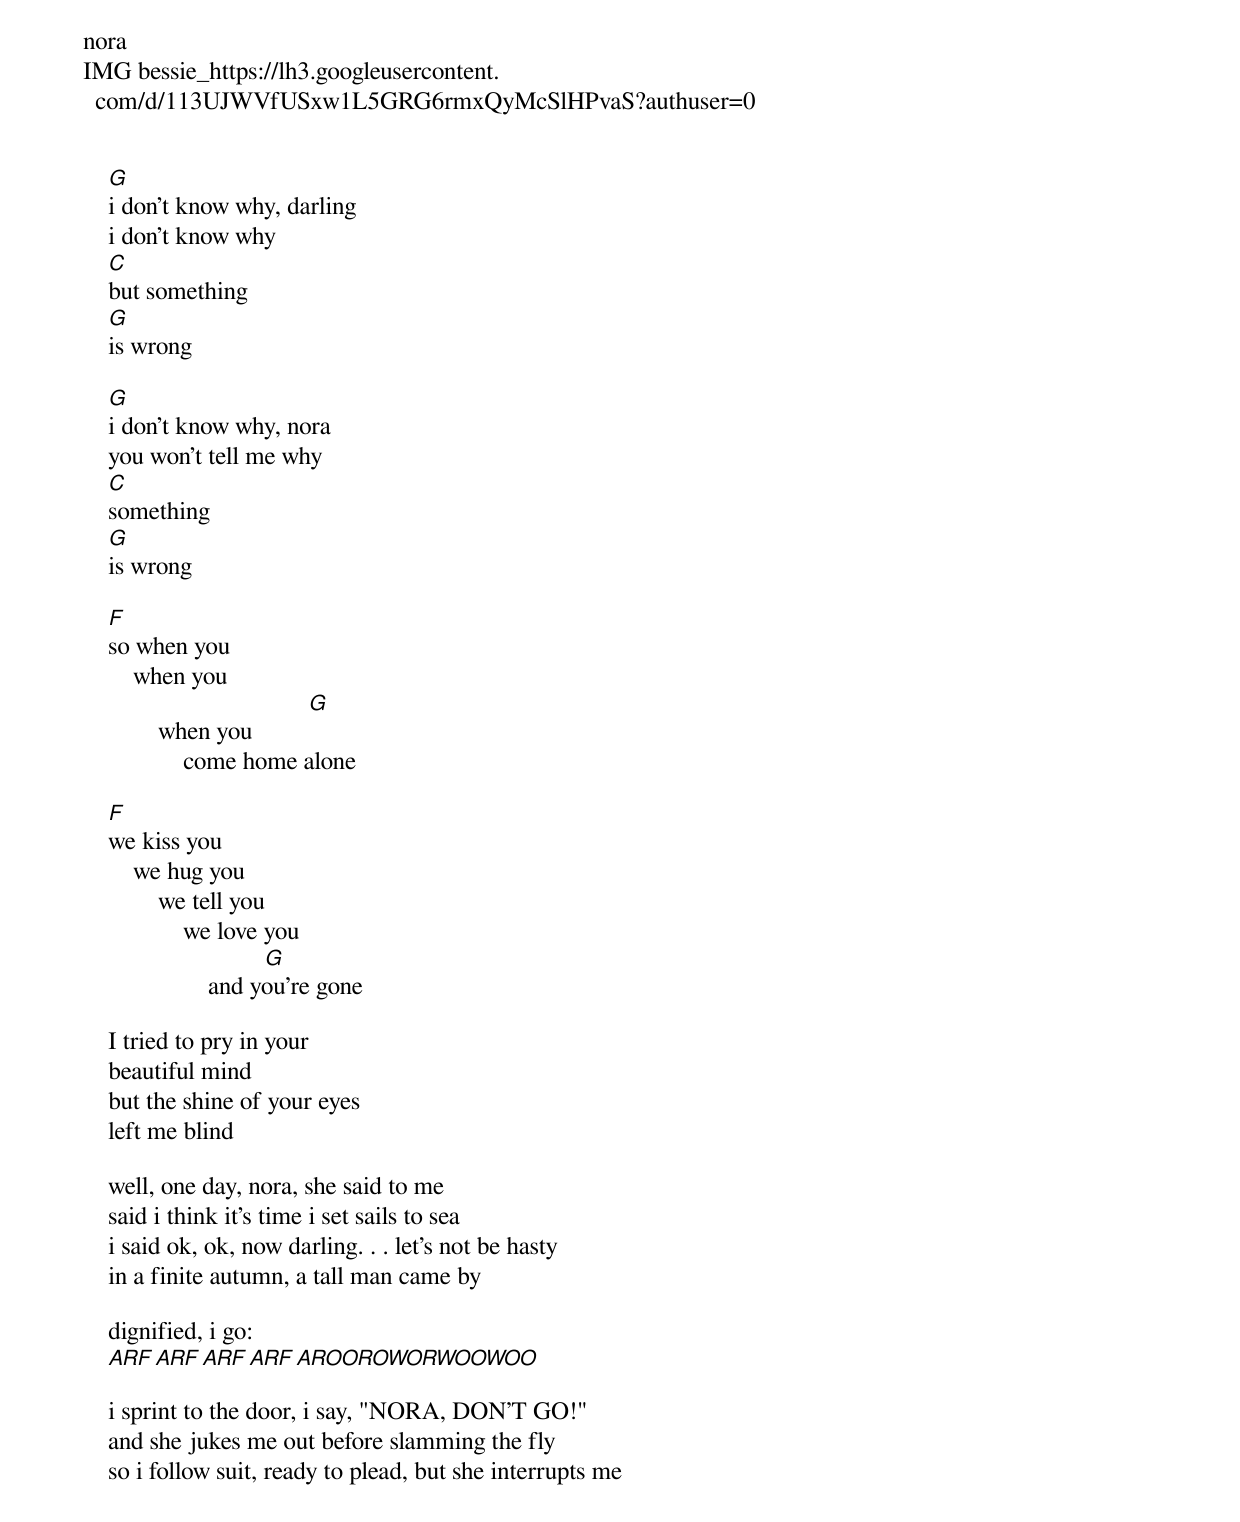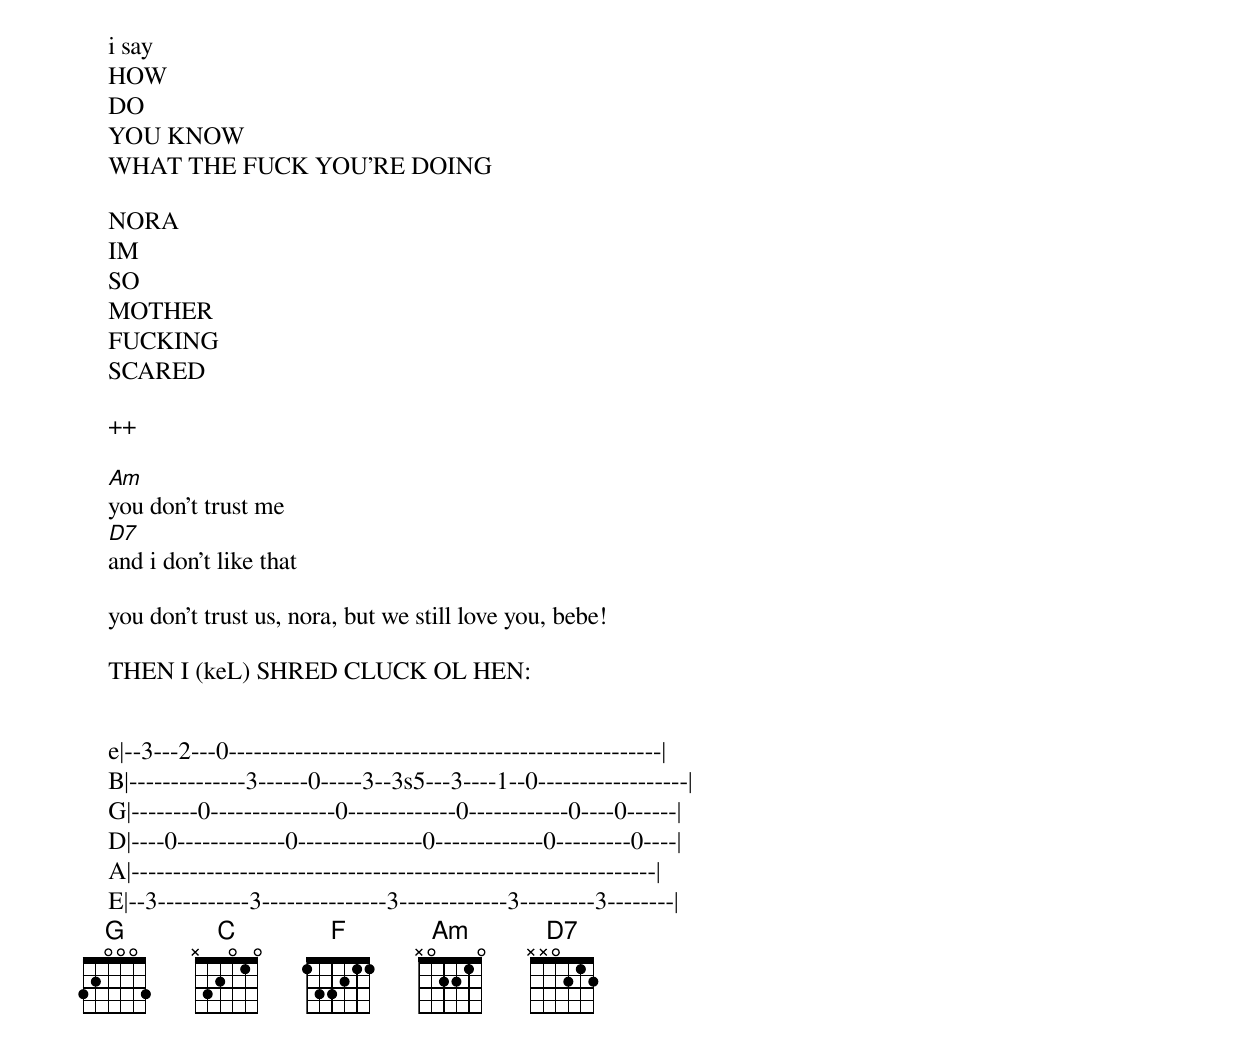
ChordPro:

nora
IMG bessie_https://lh3.googleusercontent.com/d/113UJWVfUSxw1L5GRG6rmxQyMcSlHPvaS?authuser=0


    [G]
    i don't know why, darling
    i don't know why
    [C]
    but something
    [G]
    is wrong

    [G]
    i don't know why, nora
    you won't tell me why
    [C]
    something
    [G]
    is wrong

    [F]
    so when you
        when you
            when you         [G]
                come home alone

    [F]
    we kiss you
        we hug you
            we tell you
                we love you
                             [G]
                    and you're gone

    I tried to pry in your
    beautiful mind
    but the shine of your eyes
    left me blind

    well, one day, nora, she said to me
    said i think it's time i set sails to sea
    i said ok, ok, now darling. . . let's not be hasty
    in a finite autumn, a tall man came by

    dignified, i go:
    [ARF ARF ARF ARF AROOROWORWOOWOO]

    i sprint to the door, i say, "NORA, DON'T GO!"
    and she jukes me out before slamming the fly
    so i follow suit, ready to plead, but she interrupts me

    i say
    HOW
    DO
    YOU KNOW
    WHAT THE FUCK YOU'RE DOING

    NORA
    IM
    SO
    MOTHER
    FUCKING
    SCARED

    ++

    [Am]
    you don't trust me
    [D7]
    and i don't like that

    you don't trust us, nora, but we still love you, bebe!

    THEN I (keL) SHRED CLUCK OL HEN:


    e|--3---2---0----------------------------------------------------|
    B|--------------3------0-----3--3s5---3----1--0------------------|
    G|--------0---------------0-------------0------------0----0------|
    D|----0-------------0---------------0-------------0---------0----|
    A|---------------------------------------------------------------|
    E|--3-----------3---------------3-------------3---------3--------|
